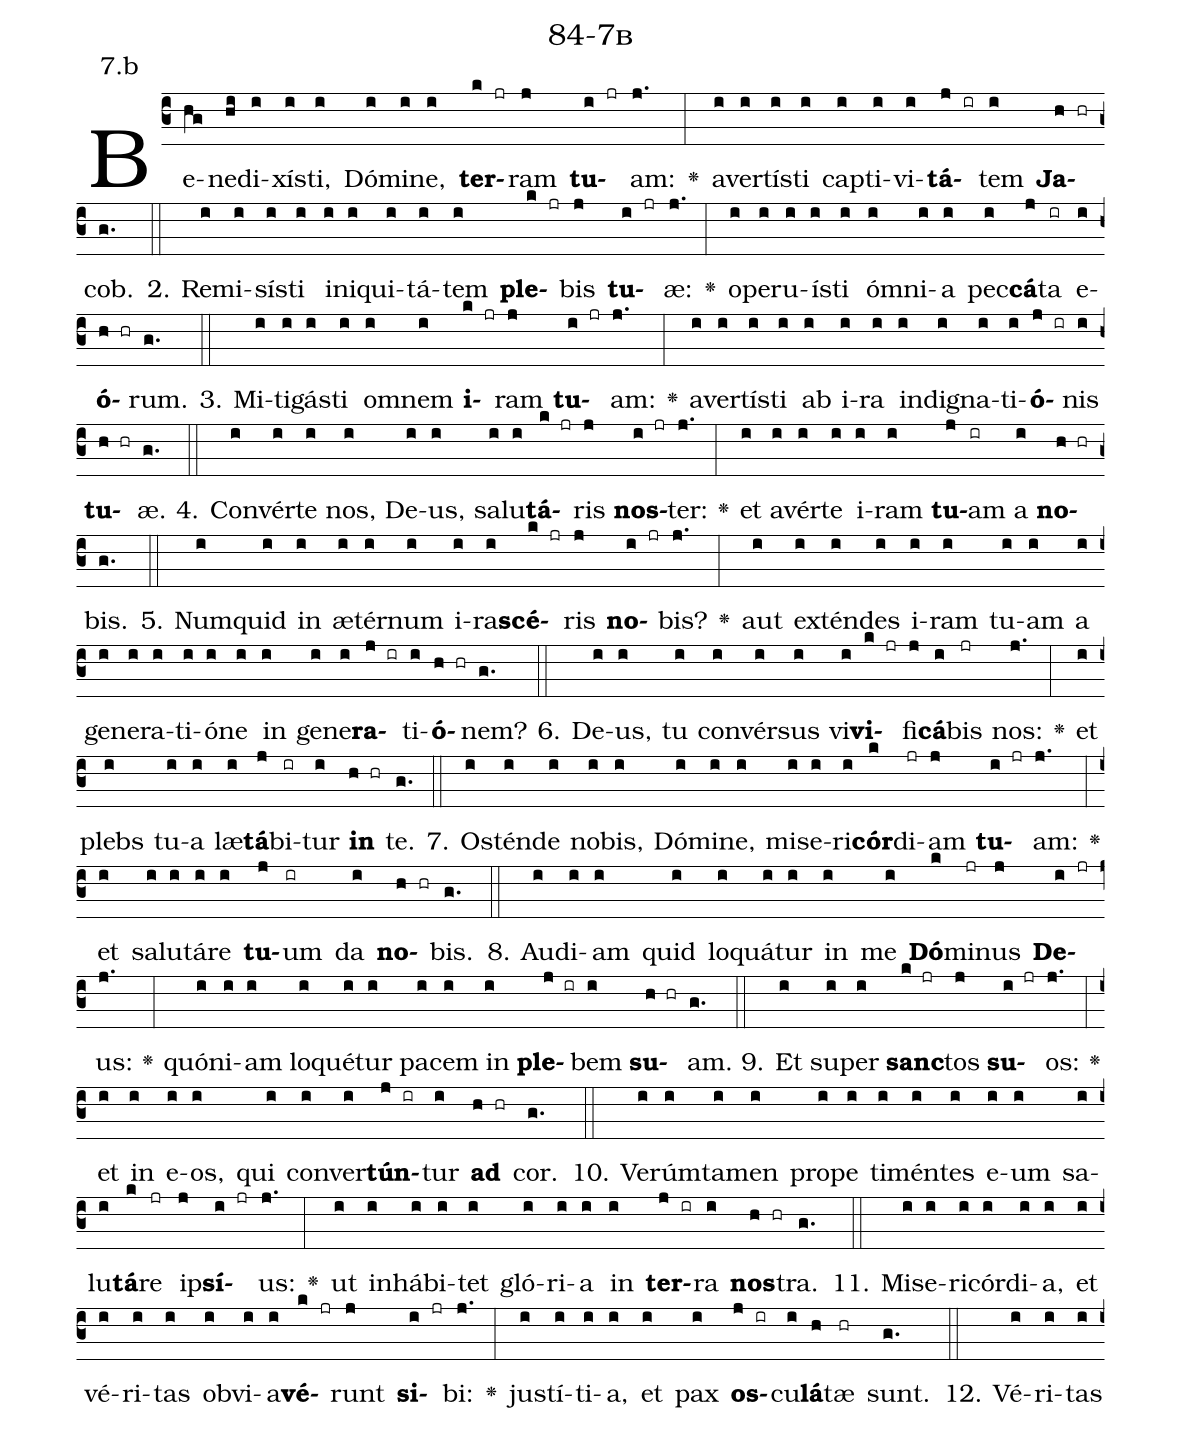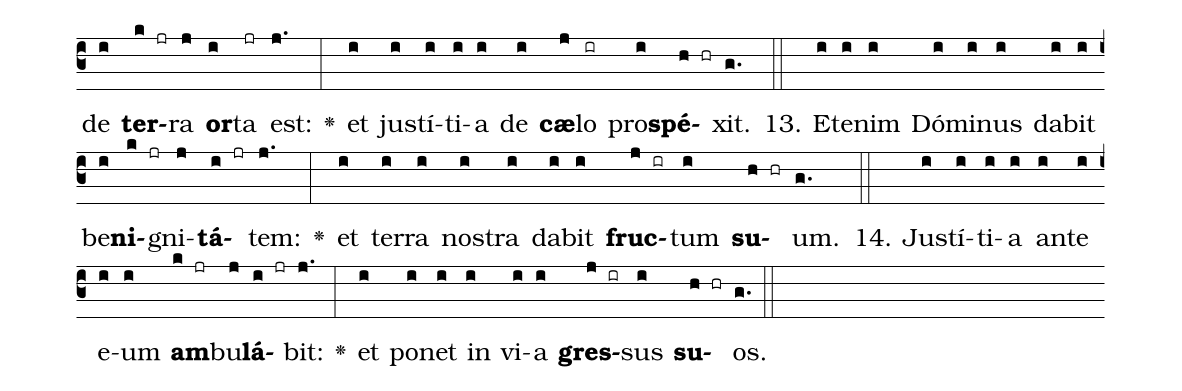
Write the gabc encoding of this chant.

name: 84-7b;
annotation: 7.b;
%%
(c3)Be(hg)ne(hi)di(i)xís(i)ti,(i) Dó(i)mi(i)ne,(i) <b>ter</b>(k jr)ram(j) <b>tu</b>(i jr)am:(j.) <v>\greheightstar</v>(:) a(i)ver(i)tís(i)ti(i) cap(i)ti(i)vi(i)<b>tá</b>(j ir)tem(i) <b>Ja</b>(h hr)cob.(g.) (::)
2. Re(i)mi(i)sís(i)ti(i) in(i)i(i)qui(i)tá(i)tem(i) <b>ple</b>(k jr)bis(j) <b>tu</b>(i jr)æ:(j.) <v>\greheightstar</v>(:) o(i)pe(i)ru(i)ís(i)ti(i) óm(i)ni(i)a(i) pec(i)<b>cá</b>(j)ta(ir) e(i)<b>ó</b>(h hr)rum.(g.) (::)
3. Mi(i)ti(i)gás(i)ti(i) om(i)nem(i) <b>i</b>(k jr)ram(j) <b>tu</b>(i jr)am:(j.) <v>\greheightstar</v>(:) a(i)ver(i)tís(i)ti(i) ab(i) i(i)ra(i) in(i)di(i)gna(i)ti(i)<b>ó</b>(j ir)nis(i) <b>tu</b>(h hr)æ.(g.) (::)
4. Con(i)vér(i)te(i) nos,(i) De(i)us,(i) sa(i)lu(i)<b>tá</b>(k jr)ris(j) <b>nos</b>(i jr)ter:(j.) <v>\greheightstar</v>(:) et(i) a(i)vér(i)te(i) i(i)ram(i) <b>tu</b>(j)am(ir) a(i) <b>no</b>(h hr)bis.(g.) (::)
5. Num(i)quid(i) in(i) æ(i)tér(i)num(i) i(i)ra(i)<b>scé</b>(k jr)ris(j) <b>no</b>(i jr)bis?(j.) <v>\greheightstar</v>(:) aut(i) ex(i)tén(i)des(i) i(i)ram(i) tu(i)am(i) a(i) ge(i)ne(i)ra(i)ti(i)ó(i)ne(i) in(i) ge(i)ne(i)<b>ra</b>(j ir)ti(i)<b>ó</b>(h hr)nem?(g.) (::)
6. De(i)us,(i) tu(i) con(i)vér(i)sus(i) vi(i)<b>vi</b>(k jr)fi(j)<b>cá</b>(i)bis(jr) nos:(j.) <v>\greheightstar</v>(:) et(i) plebs(i) tu(i)a(i) læ(i)<b>tá</b>(j)bi(ir)tur(i) <b>in</b>(h hr) te.(g.) (::)
7. Os(i)tén(i)de(i) no(i)bis,(i) Dó(i)mi(i)ne,(i) mi(i)se(i)ri(i)<b>cór</b>(k)di(jr)am(j) <b>tu</b>(i jr)am:(j.) <v>\greheightstar</v>(:) et(i) sa(i)lu(i)tá(i)re(i) <b>tu</b>(j)um(ir) da(i) <b>no</b>(h hr)bis.(g.) (::)
8. Au(i)di(i)am(i) quid(i) lo(i)quá(i)tur(i) in(i) me(i) <b>Dó</b>(k)mi(jr)nus(j) <b>De</b>(i jr)us:(j.) <v>\greheightstar</v>(:) quón(i)i(i)am(i) lo(i)qué(i)tur(i) pa(i)cem(i) in(i) <b>ple</b>(j ir)bem(i) <b>su</b>(h hr)am.(g.) (::)
9. Et(i) su(i)per(i) <b>sanc</b>(k jr)tos(j) <b>su</b>(i jr)os:(j.) <v>\greheightstar</v>(:) et(i) in(i) e(i)os,(i) qui(i) con(i)ver(i)<b>tún</b>(j ir)tur(i) <b>ad</b>(h hr) cor.(g.) (::)
10. Ve(i)rúm(i)ta(i)men(i) pro(i)pe(i) ti(i)mén(i)tes(i) e(i)um(i) sa(i)lu(i)<b>tá</b>(k)re(jr) ip(j)<b>sí</b>(i jr)us:(j.) <v>\greheightstar</v>(:) ut(i) in(i)há(i)bi(i)tet(i) gló(i)ri(i)a(i) in(i) <b>ter</b>(j ir)ra(i) <b>nos</b>(h hr)tra.(g.) (::)
11. Mi(i)se(i)ri(i)cór(i)di(i)a,(i) et(i) vé(i)ri(i)tas(i) ob(i)vi(i)a(i)<b>vé</b>(k jr)runt(j) <b>si</b>(i jr)bi:(j.) <v>\greheightstar</v>(:) jus(i)tí(i)ti(i)a,(i) et(i) pax(i) <b>os</b>(j ir)cu(i)<b>lá</b>(h)tæ(hr) sunt.(g.) (::)
12. Vé(i)ri(i)tas(i) de(i) <b>ter</b>(k jr)ra(j) <b>or</b>(i)ta(jr) est:(j.) <v>\greheightstar</v>(:) et(i) jus(i)tí(i)ti(i)a(i) de(i) <b>cæ</b>(j)lo(ir) pro(i)<b>spé</b>(h hr)xit.(g.) (::)
13. Et(i)e(i)nim(i) Dó(i)mi(i)nus(i) da(i)bit(i) be(i)<b>ni</b>(k jr)gni(j)<b>tá</b>(i jr)tem:(j.) <v>\greheightstar</v>(:) et(i) ter(i)ra(i) nos(i)tra(i) da(i)bit(i) <b>fruc</b>(j ir)tum(i) <b>su</b>(h hr)um.(g.) (::)
14. Jus(i)tí(i)ti(i)a(i) an(i)te(i) e(i)um(i) <b>am</b>(k jr)bu(j)<b>lá</b>(i jr)bit:(j.) <v>\greheightstar</v>(:) et(i) po(i)net(i) in(i) vi(i)a(i) <b>gres</b>(j ir)sus(i) <b>su</b>(h hr)os.(g.) (::)
